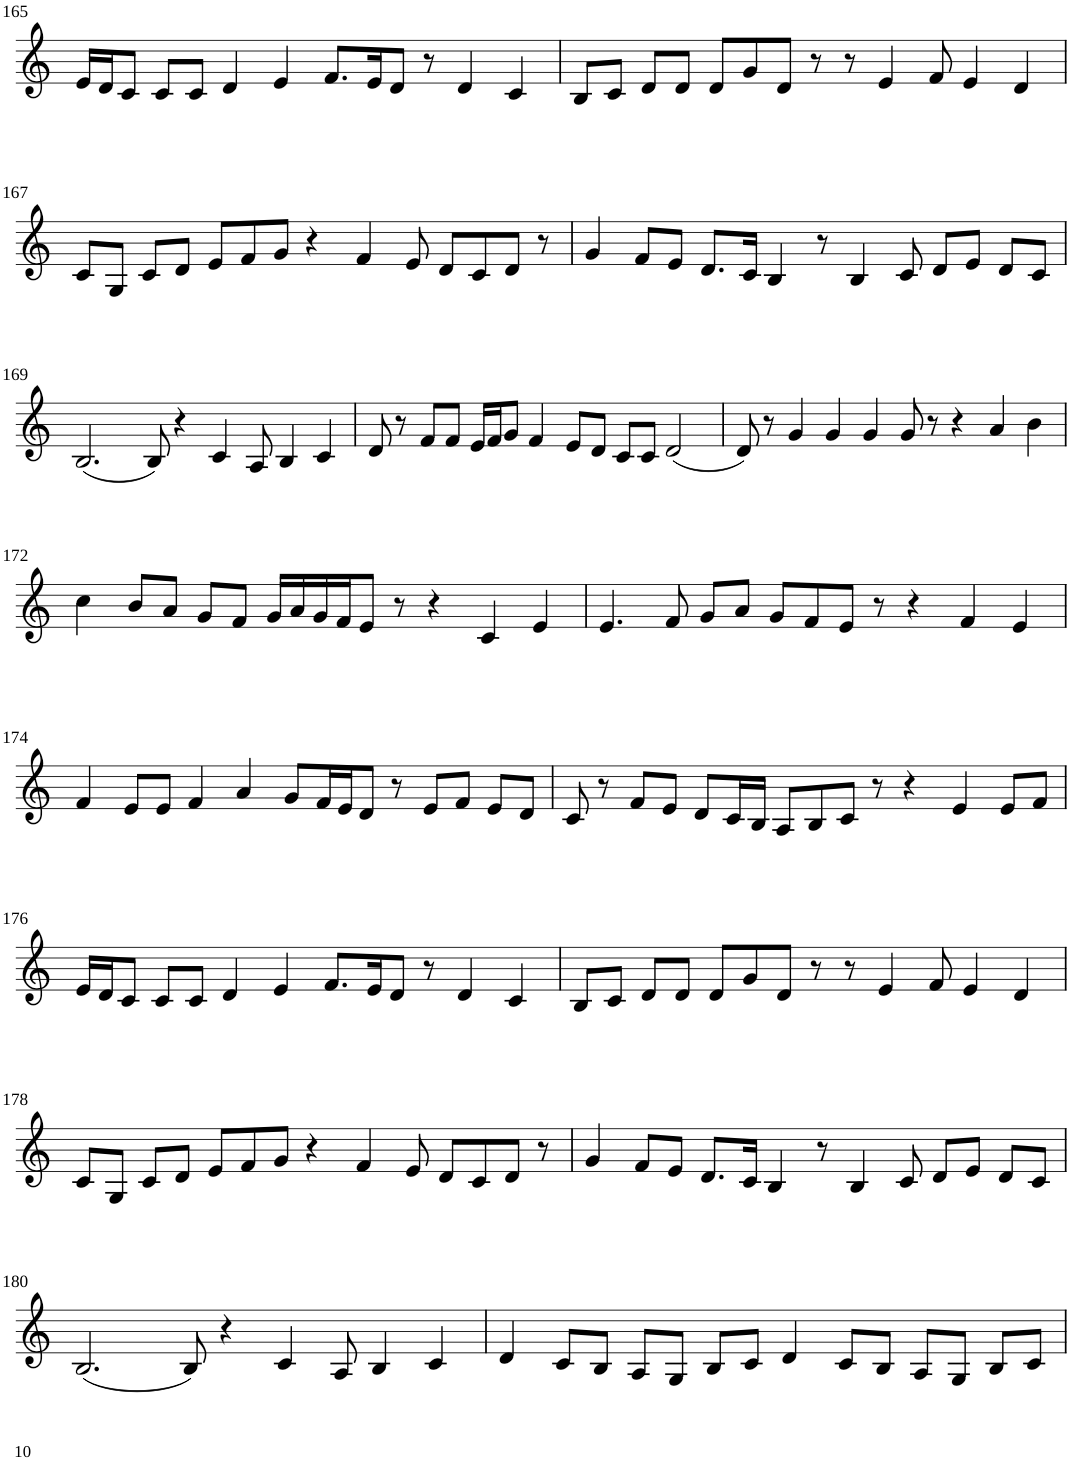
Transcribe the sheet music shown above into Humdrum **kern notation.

**kern
*part1
*staff1
*I"Violin
!!LO:PB:g=z
*clefG2
*k[]
*M8/4
=165
16e/LL
16d/J
8c/J
8c/L
8c/J
4d/
4e/
8.f/L
16e/K
8d/J
8r
4d/
4c/
=166
8B/L
8c/J
8d/L
8d/J
8d/L
8g/
8d/J
8r
8r
4e/
8f/
4e/
4d/
!!LO:LB:g=z
=167
8c/L
8G/J
8c/L
8d/J
8e/L
8f/
8g/J
4r
4f/
8e/
8d/L
8c/
8d/J
8r
=168
4g/
8f/L
8e/J
8.d/L
16c/Jk
4B/
8r
4B/
8c/
8d/L
8e/J
8d/L
8c/J
!!LO:LB:g=z
=169
(2.B/
8B/)
4r
4c/
8A/
4B/
4c/
=170
8d/
8r
8f/L
8f/J
16e/LL
16f/J
8g/J
4f/
8e/L
8d/J
8c/L
8c/J
(2d/
=171
8d/)
8r
4g/
4g/
4g/
8g/
8r
4r
4a/
4b\
!!LO:LB:g=z
=172
4cc\
8b/L
8a/J
8g/L
8f/J
16g/LL
16a/
16g/
16f/J
8e/J
8r
4r
4c/
4e/
=173
4.e/
8f/
8g/L
8a/J
8g/L
8f/
8e/J
8r
4r
4f/
4e/
!!LO:LB:g=z
=174
4f/
8e/L
8e/J
4f/
4a/
8g/L
16f/L
16e/J
8d/J
8r
8e/L
8f/J
8e/L
8d/J
=175
8c/
8r
8f/L
8e/J
8d/L
16c/L
16B/JJ
8A/L
8B/
8c/J
8r
4r
4e/
8e/L
8f/J
!!LO:LB:g=z
=176
16e/LL
16d/J
8c/J
8c/L
8c/J
4d/
4e/
8.f/L
16e/K
8d/J
8r
4d/
4c/
=177
8B/L
8c/J
8d/L
8d/J
8d/L
8g/
8d/J
8r
8r
4e/
8f/
4e/
4d/
!!LO:LB:g=z
=178
8c/L
8G/J
8c/L
8d/J
8e/L
8f/
8g/J
4r
4f/
8e/
8d/L
8c/
8d/J
8r
=179
4g/
8f/L
8e/J
8.d/L
16c/Jk
4B/
8r
4B/
8c/
8d/L
8e/J
8d/L
8c/J
!!LO:LB:g=z
=180
(2.B/
8B/)
4r
4c/
8A/
4B/
4c/
=181
4d/
8c/L
8B/J
8A/L
8G/J
8B/L
8c/J
4d/
8c/L
8B/J
8A/L
8G/J
8B/L
8c/J
=
*-
